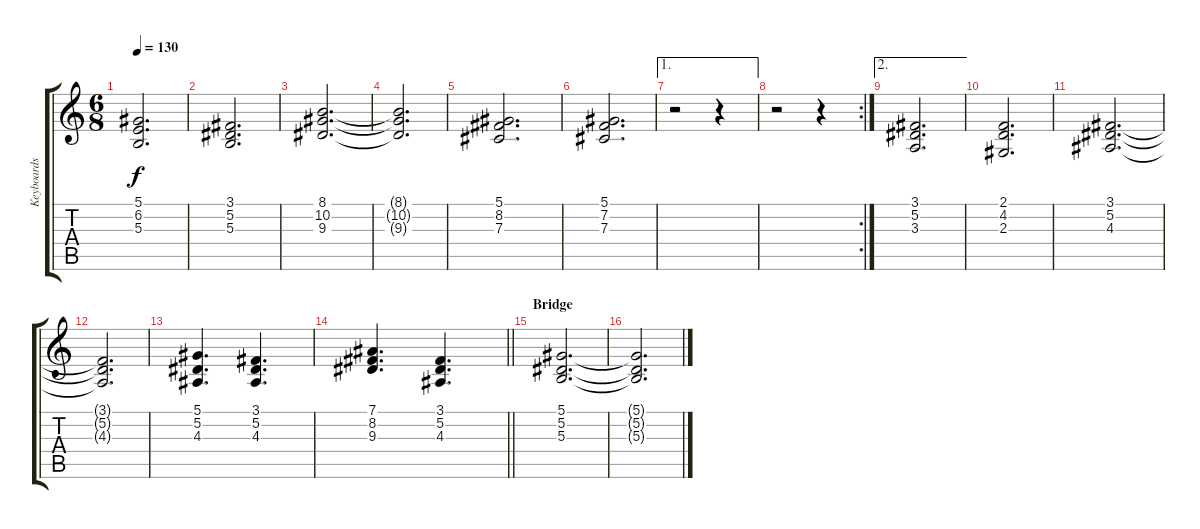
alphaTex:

\track ("Keyboards 1" "Keyboards ") {instrument drawbarorgan}
\staff {score tabs}
\tuning (Eb4 Bb3 Gb3 Db3 Ab2 Eb2) {hide}
\ts (6 8)
\tempo 130
\clef g2
\ks c
(5.1 6.2 5.3).2{d dy f} |
(3.1 5.2 5.3).2{d} |
(8.1 10.2 9.3).2{d} |
(8.1{t} 10.2{t} 9.3{t}).2{d} |
(5.1 8.2 7.3).2{d} |
(5.1 7.2 7.3).2{d} |
\ae 1
r.2 r.4 |
\rc 2
r.2 r.4{volume 2} |
\ae 2
(3.1 5.2 3.3).2{d} |
(2.1 4.2 2.3).2{d} |
(3.1 5.2 4.3).2{d} |
(3.1{t} 5.2{t} 4.3{t}).2{d} |
(5.1 5.2 4.3).4{d} (3.1 5.2 4.3).4{d} |
\barLineRight lightlight
(7.1 8.2 9.3).4{d} (3.1 5.2 4.3).4{d} |
\section ("" "Bridge")
(5.1 5.2 5.3).2{d} |
(5.1{t} 5.2{t} 5.3{t}).2{d}
